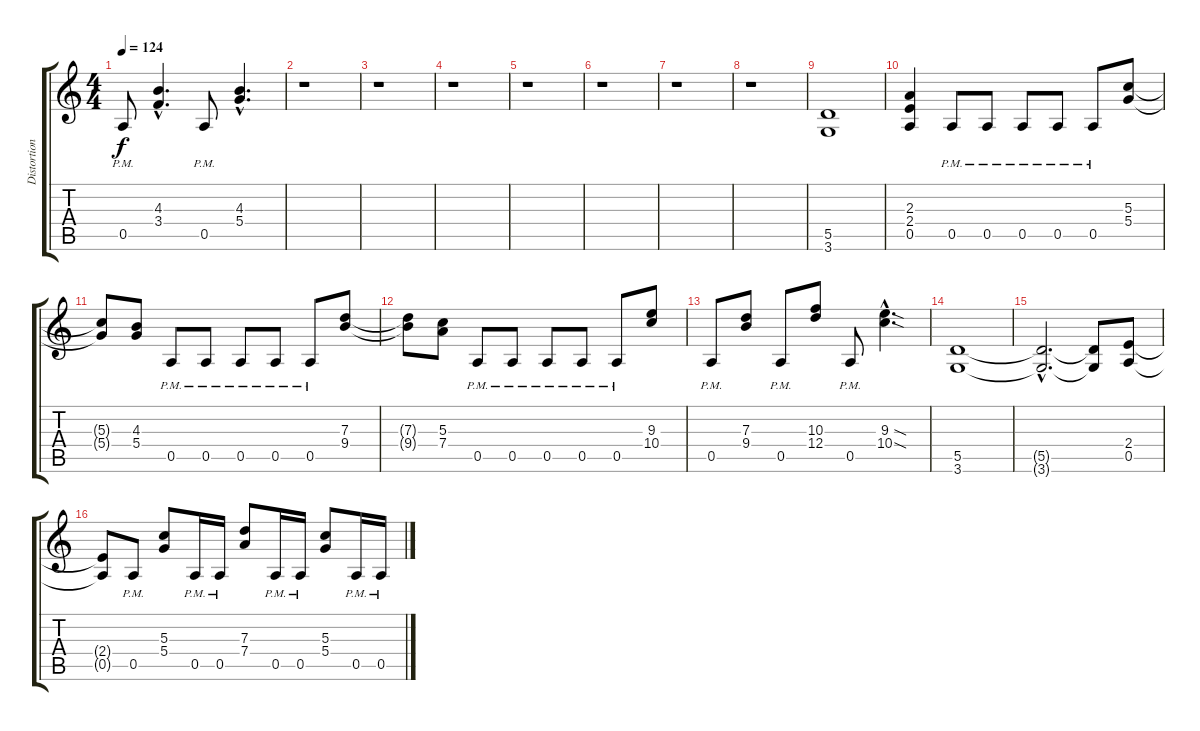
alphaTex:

\track ("Distortion" "Distortion") {instrument distortionguitar}
\staff {score tabs}
\tuning (E4 B3 G3 D3 A2 E2) {hide}
\ts (4 4)
\tempo 124
\clef g2
\ks c
0.5{pm}.8{dy f} (4.3{hac} 3.4{hac}).4{d} 0.5{pm}.8 (4.3{hac} 5.4{hac}).4{d} |
r.1 |
r.1 |
r.1 |
r.1 |
r.1 |
r.1 |
r.1 |
(5.5 3.6).1 |
(2.3 2.4 0.5).4 0.5{pm}.8 0.5{pm}.8 0.5{pm}.8 0.5{pm}.8 0.5{pm}.8 (5.3 5.4).8 |
(5.3{t} 5.4{t}).8 (4.3 5.4).8 0.5{pm}.8 0.5{pm}.8 0.5{pm}.8 0.5{pm}.8 0.5{pm}.8 (7.3 9.4).8 |
(7.3{t} 9.4{t}).8 (5.3 7.4).8 0.5{pm}.8 0.5{pm}.8 0.5{pm}.8 0.5{pm}.8 0.5{pm}.8 (9.3 10.4).8 |
0.5{pm}.8 (7.3 9.4).8 0.5{pm}.8 (10.3 12.4).8 0.5{pm}.8 (9.3{sod hac} 10.4{sod hac}).4{d} |
(5.5 3.6).1 |
(5.5{hac t} 3.6{hac t}).2{d} (5.5{t} 3.6{t}).8 (2.4 0.5).8 |
(2.4{t} 0.5{t}).8 0.5{pm}.8 (5.3 5.4).8 0.5{pm}.16 0.5{pm}.16 (7.3 7.4).8 0.5{pm}.16 0.5{pm}.16 (5.3 5.4).8 0.5{pm}.16 0.5{pm}.16
